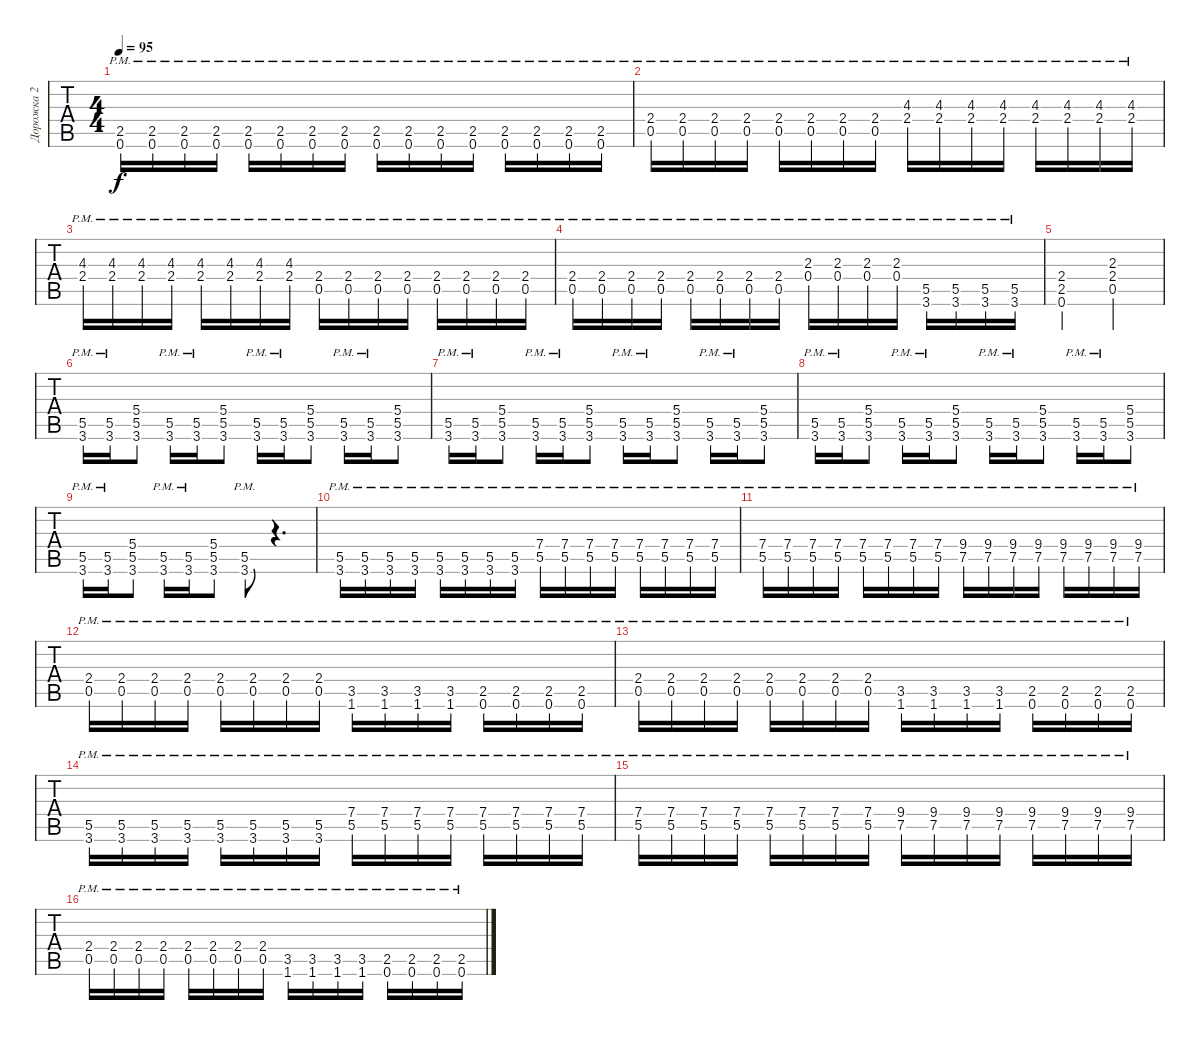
\track ("Дорожка 2" "Дорожка 2") {instrument distortionguitar}
\staff {tabs}
\tuning (E4 B3 G3 D3 A2 E2) {hide}
\ts (4 4)
\tempo 95
\clef g2
\ks c
(2.5{pm} 0.6{pm}).16{dy f} (2.5{pm} 0.6{pm}).16 (2.5{pm} 0.6{pm}).16 (2.5{pm} 0.6{pm}).16 (2.5{pm} 0.6{pm}).16 (2.5{pm} 0.6{pm}).16 (2.5{pm} 0.6{pm}).16 (2.5{pm} 0.6{pm}).16 (2.5{pm} 0.6{pm}).16 (2.5{pm} 0.6{pm}).16 (2.5{pm} 0.6{pm}).16 (2.5{pm} 0.6{pm}).16 (2.5{pm} 0.6{pm}).16 (2.5{pm} 0.6{pm}).16 (2.5{pm} 0.6{pm}).16 (2.5{pm} 0.6{pm}).16 |
(2.4{pm} 0.5{pm}).16 (2.4{pm} 0.5{pm}).16 (2.4{pm} 0.5{pm}).16 (2.4{pm} 0.5{pm}).16 (2.4{pm} 0.5{pm}).16 (2.4{pm} 0.5{pm}).16 (2.4{pm} 0.5{pm}).16 (2.4{pm} 0.5{pm}).16 (4.3{pm} 2.4{pm}).16 (4.3{pm} 2.4{pm}).16 (4.3{pm} 2.4{pm}).16 (4.3{pm} 2.4{pm}).16 (4.3{pm} 2.4{pm}).16 (4.3{pm} 2.4{pm}).16 (4.3{pm} 2.4{pm}).16 (4.3{pm} 2.4{pm}).16 |
(4.3{pm} 2.4{pm}).16 (4.3{pm} 2.4{pm}).16 (4.3{pm} 2.4{pm}).16 (4.3{pm} 2.4{pm}).16 (4.3{pm} 2.4{pm}).16 (4.3{pm} 2.4{pm}).16 (4.3{pm} 2.4{pm}).16 (4.3{pm} 2.4{pm}).16 (2.4{pm} 0.5{pm}).16 (2.4{pm} 0.5{pm}).16 (2.4{pm} 0.5{pm}).16 (2.4{pm} 0.5{pm}).16 (2.4{pm} 0.5{pm}).16 (2.4{pm} 0.5{pm}).16 (2.4{pm} 0.5{pm}).16 (2.4{pm} 0.5{pm}).16 |
(2.4{pm} 0.5{pm}).16 (2.4{pm} 0.5{pm}).16 (2.4{pm} 0.5{pm}).16 (2.4{pm} 0.5{pm}).16 (2.4{pm} 0.5{pm}).16 (2.4{pm} 0.5{pm}).16 (2.4{pm} 0.5{pm}).16 (2.4{pm} 0.5{pm}).16 (2.3{pm} 0.4{pm}).16 (2.3{pm} 0.4{pm}).16 (2.3{pm} 0.4{pm}).16 (2.3{pm} 0.4{pm}).16 (5.5{pm} 3.6{pm}).16 (5.5{pm} 3.6{pm}).16 (5.5{pm} 3.6{pm}).16 (5.5{pm} 3.6{pm}).16 |
(2.4 2.5 0.6).2 (2.3{st} 2.4{st} 0.5{st}).2 |
(5.5{pm} 3.6{pm}).16 (5.5{pm} 3.6{pm}).16 (5.4 5.5 3.6).8 (5.5{pm} 3.6{pm}).16 (5.5{pm} 3.6{pm}).16 (5.4 5.5 3.6).8 (5.5{pm} 3.6{pm}).16 (5.5{pm} 3.6{pm}).16 (5.4 5.5 3.6).8 (5.5{pm} 3.6{pm}).16 (5.5{pm} 3.6{pm}).16 (5.4 5.5 3.6).8 |
(5.5{pm} 3.6{pm}).16 (5.5{pm} 3.6{pm}).16 (5.4 5.5 3.6).8 (5.5{pm} 3.6{pm}).16 (5.5{pm} 3.6{pm}).16 (5.4 5.5 3.6).8 (5.5{pm} 3.6{pm}).16 (5.5{pm} 3.6{pm}).16 (5.4 5.5 3.6).8 (5.5{pm} 3.6{pm}).16 (5.5{pm} 3.6{pm}).16 (5.4 5.5 3.6).8 |
(5.5{pm} 3.6{pm}).16 (5.5{pm} 3.6{pm}).16 (5.4 5.5 3.6).8 (5.5{pm} 3.6{pm}).16 (5.5{pm} 3.6{pm}).16 (5.4 5.5 3.6).8 (5.5{pm} 3.6{pm}).16 (5.5{pm} 3.6{pm}).16 (5.4 5.5 3.6).8 (5.5{pm} 3.6{pm}).16 (5.5{pm} 3.6{pm}).16 (5.4 5.5 3.6).8 |
(5.5{pm} 3.6{pm}).16 (5.5{pm} 3.6{pm}).16 (5.4 5.5 3.6).8 (5.5{pm} 3.6{pm}).16 (5.5{pm} 3.6{pm}).16 (5.4 5.5 3.6).8 (5.5{pm} 3.6{pm}).8 r.4{d} |
(5.5{pm} 3.6{pm}).16 (5.5{pm} 3.6{pm}).16 (5.5{pm} 3.6{pm}).16 (5.5{pm} 3.6{pm}).16 (5.5{pm} 3.6{pm}).16 (5.5{pm} 3.6{pm}).16 (5.5{pm} 3.6{pm}).16 (5.5{pm} 3.6{pm}).16 (7.4{pm} 5.5{pm}).16 (7.4{pm} 5.5{pm}).16 (7.4{pm} 5.5{pm}).16 (7.4{pm} 5.5{pm}).16 (7.4{pm} 5.5{pm}).16 (7.4{pm} 5.5{pm}).16 (7.4{pm} 5.5{pm}).16 (7.4{pm} 5.5{pm}).16 |
(7.4{pm} 5.5{pm}).16 (7.4{pm} 5.5{pm}).16 (7.4{pm} 5.5{pm}).16 (7.4{pm} 5.5{pm}).16 (7.4{pm} 5.5{pm}).16 (7.4{pm} 5.5{pm}).16 (7.4{pm} 5.5{pm}).16 (7.4{pm} 5.5{pm}).16 (9.4{pm} 7.5{pm}).16 (9.4{pm} 7.5{pm}).16 (9.4{pm} 7.5{pm}).16 (9.4{pm} 7.5{pm}).16 (9.4{pm} 7.5{pm}).16 (9.4{pm} 7.5{pm}).16 (9.4{pm} 7.5{pm}).16 (9.4{pm} 7.5{pm}).16 |
(2.4{pm} 0.5{pm}).16 (2.4{pm} 0.5{pm}).16 (2.4{pm} 0.5{pm}).16 (2.4{pm} 0.5{pm}).16 (2.4{pm} 0.5{pm}).16 (2.4{pm} 0.5{pm}).16 (2.4{pm} 0.5{pm}).16 (2.4{pm} 0.5{pm}).16 (3.5{pm} 1.6{pm}).16 (3.5{pm} 1.6{pm}).16 (3.5{pm} 1.6{pm}).16 (3.5{pm} 1.6{pm}).16 (2.5{pm} 0.6{pm}).16 (2.5{pm} 0.6{pm}).16 (2.5{pm} 0.6{pm}).16 (2.5{pm} 0.6{pm}).16 |
(2.4{pm} 0.5{pm}).16 (2.4{pm} 0.5{pm}).16 (2.4{pm} 0.5{pm}).16 (2.4{pm} 0.5{pm}).16 (2.4{pm} 0.5{pm}).16 (2.4{pm} 0.5{pm}).16 (2.4{pm} 0.5{pm}).16 (2.4{pm} 0.5{pm}).16 (3.5{pm} 1.6{pm}).16 (3.5{pm} 1.6{pm}).16 (3.5{pm} 1.6{pm}).16 (3.5{pm} 1.6{pm}).16 (2.5{pm} 0.6{pm}).16 (2.5{pm} 0.6{pm}).16 (2.5{pm} 0.6{pm}).16 (2.5{pm} 0.6{pm}).16 |
(5.5{pm} 3.6{pm}).16 (5.5{pm} 3.6{pm}).16 (5.5{pm} 3.6{pm}).16 (5.5{pm} 3.6{pm}).16 (5.5{pm} 3.6{pm}).16 (5.5{pm} 3.6{pm}).16 (5.5{pm} 3.6{pm}).16 (5.5{pm} 3.6{pm}).16 (7.4{pm} 5.5{pm}).16 (7.4{pm} 5.5{pm}).16 (7.4{pm} 5.5{pm}).16 (7.4{pm} 5.5{pm}).16 (7.4{pm} 5.5{pm}).16 (7.4{pm} 5.5{pm}).16 (7.4{pm} 5.5{pm}).16 (7.4{pm} 5.5{pm}).16 |
(7.4{pm} 5.5{pm}).16 (7.4{pm} 5.5{pm}).16 (7.4{pm} 5.5{pm}).16 (7.4{pm} 5.5{pm}).16 (7.4{pm} 5.5{pm}).16 (7.4{pm} 5.5{pm}).16 (7.4{pm} 5.5{pm}).16 (7.4{pm} 5.5{pm}).16 (9.4{pm} 7.5{pm}).16 (9.4{pm} 7.5{pm}).16 (9.4{pm} 7.5{pm}).16 (9.4{pm} 7.5{pm}).16 (9.4{pm} 7.5{pm}).16 (9.4{pm} 7.5{pm}).16 (9.4{pm} 7.5{pm}).16 (9.4{pm} 7.5{pm}).16 |
(2.4{pm} 0.5{pm}).16 (2.4{pm} 0.5{pm}).16 (2.4{pm} 0.5{pm}).16 (2.4{pm} 0.5{pm}).16 (2.4{pm} 0.5{pm}).16 (2.4{pm} 0.5{pm}).16 (2.4{pm} 0.5{pm}).16 (2.4{pm} 0.5{pm}).16 (3.5{pm} 1.6{pm}).16 (3.5{pm} 1.6{pm}).16 (3.5{pm} 1.6{pm}).16 (3.5{pm} 1.6{pm}).16 (2.5{pm} 0.6{pm}).16 (2.5{pm} 0.6{pm}).16 (2.5{pm} 0.6{pm}).16 (2.5{pm} 0.6{pm}).16
